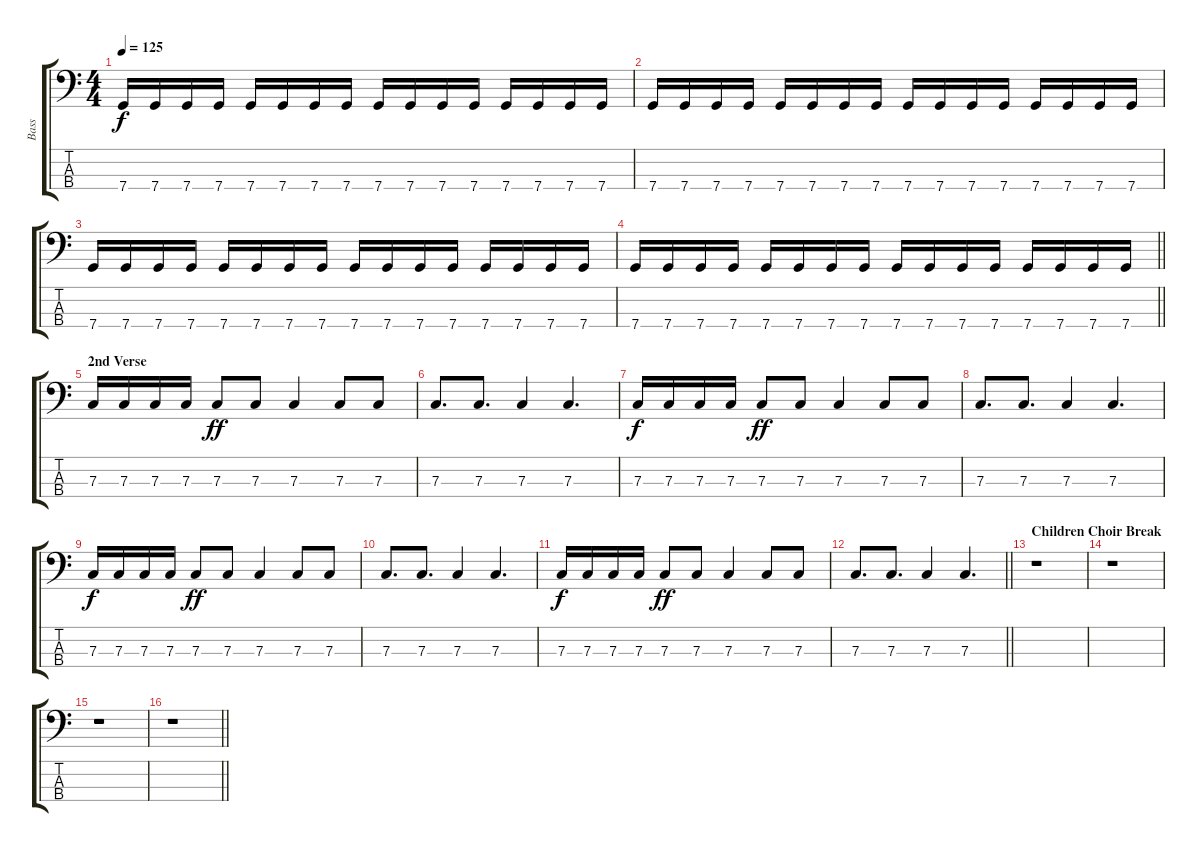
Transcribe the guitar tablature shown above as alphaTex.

\track ("Bass" "Bass") {instrument slapbass1}
\staff {score tabs}
\tuning (Eb2 Bb1 F1 C1) {hide}
\ts (4 4)
\tempo 125
\clef f4
\ks c
7.4.16{dy f} 7.4.16 7.4.16 7.4.16 7.4.16 7.4.16 7.4.16 7.4.16 7.4.16 7.4.16 7.4.16 7.4.16 7.4.16 7.4.16 7.4.16 7.4.16 |
7.4.16 7.4.16 7.4.16 7.4.16 7.4.16 7.4.16 7.4.16 7.4.16 7.4.16 7.4.16 7.4.16 7.4.16 7.4.16 7.4.16 7.4.16 7.4.16 |
7.4.16 7.4.16 7.4.16 7.4.16 7.4.16 7.4.16 7.4.16 7.4.16 7.4.16 7.4.16 7.4.16 7.4.16 7.4.16 7.4.16 7.4.16 7.4.16 |
\barLineRight lightlight
7.4.16 7.4.16 7.4.16 7.4.16 7.4.16 7.4.16 7.4.16 7.4.16 7.4.16 7.4.16 7.4.16 7.4.16 7.4.16 7.4.16 7.4.16 7.4.16 |
\section ("" "2nd Verse")
7.3.16 7.3.16 7.3.16 7.3.16 7.3.8{dy ff} 7.3.8 7.3.4 7.3.8 7.3.8 |
7.3.8{d} 7.3.8{d} 7.3.4 7.3.4{d} |
7.3.16{dy f} 7.3.16 7.3.16 7.3.16 7.3.8{dy ff} 7.3.8 7.3.4 7.3.8 7.3.8 |
7.3.8{d} 7.3.8{d} 7.3.4 7.3.4{d} |
7.3.16{dy f} 7.3.16 7.3.16 7.3.16 7.3.8{dy ff} 7.3.8 7.3.4 7.3.8 7.3.8 |
7.3.8{d} 7.3.8{d} 7.3.4 7.3.4{d} |
7.3.16{dy f} 7.3.16 7.3.16 7.3.16 7.3.8{dy ff} 7.3.8 7.3.4 7.3.8 7.3.8 |
\barLineRight lightlight
7.3.8{d} 7.3.8{d} 7.3.4 7.3.4{d} |
\section ("" "Children Choir Break")
r.1 |
r.1 |
r.1 |
\barLineRight lightlight
r.1
